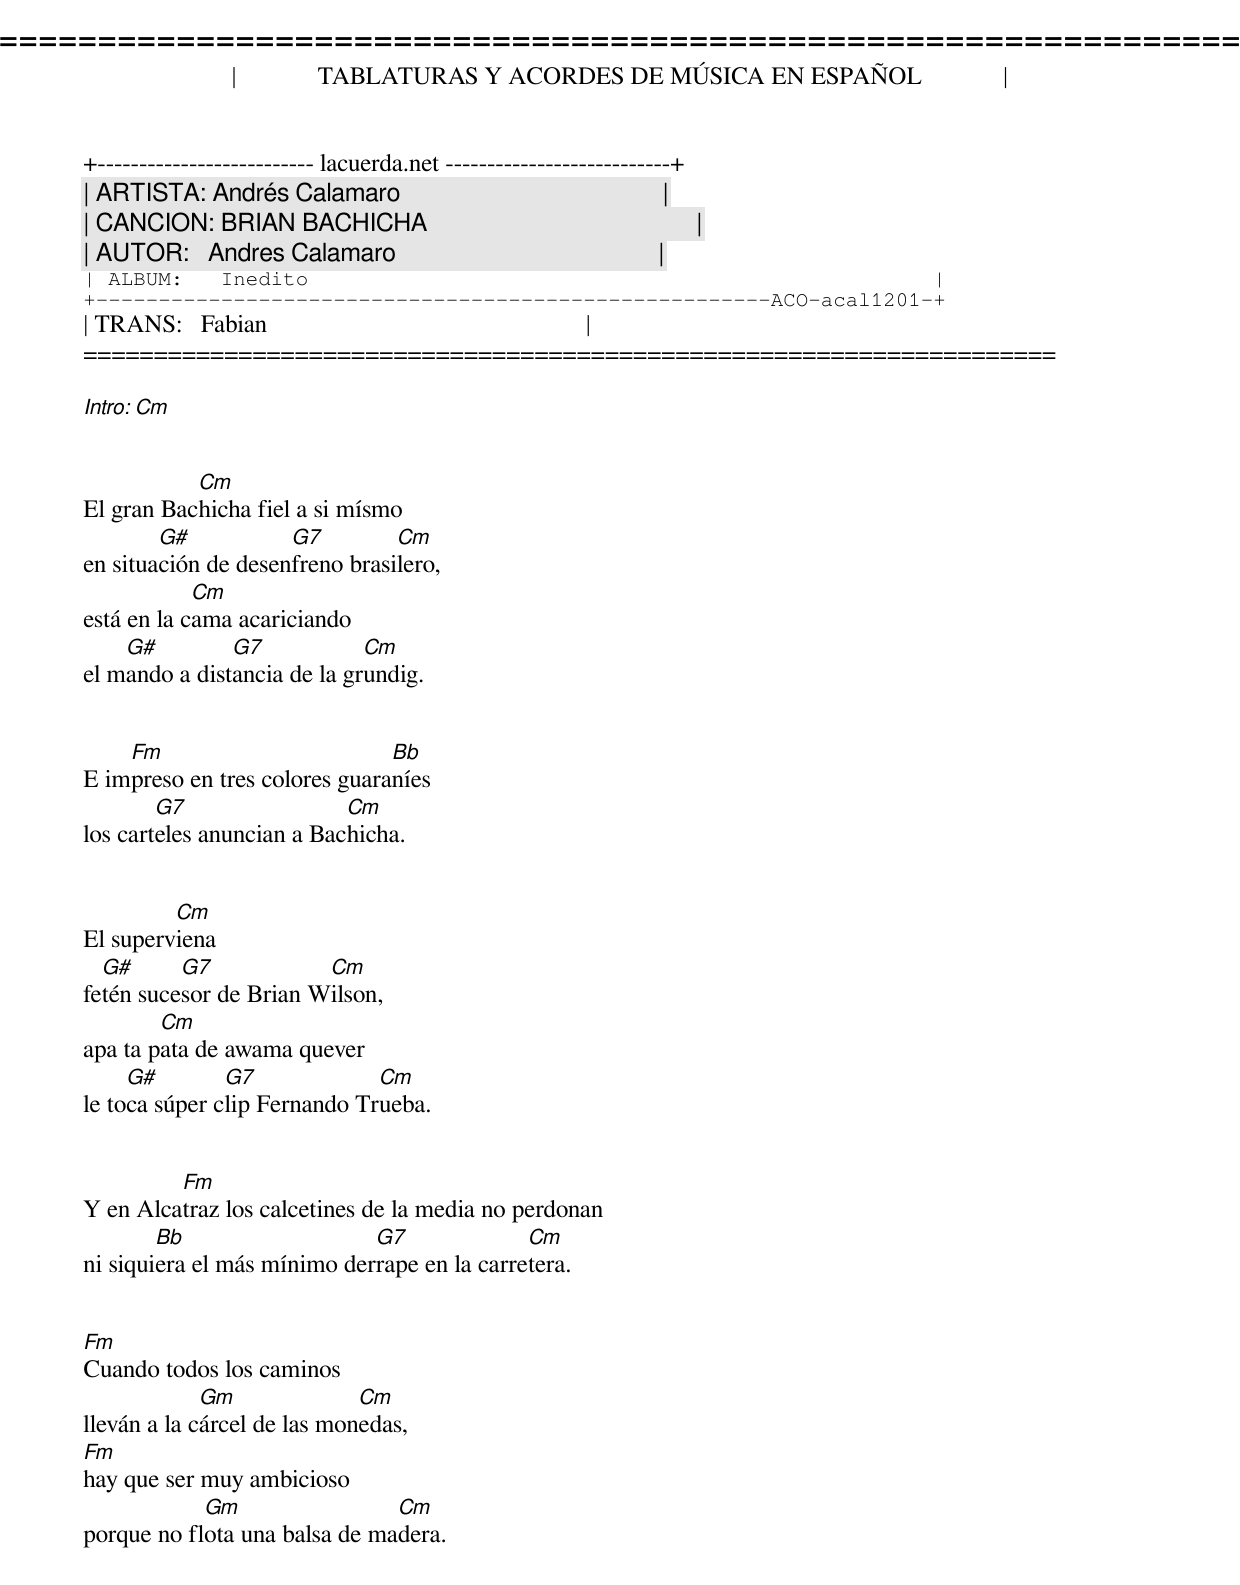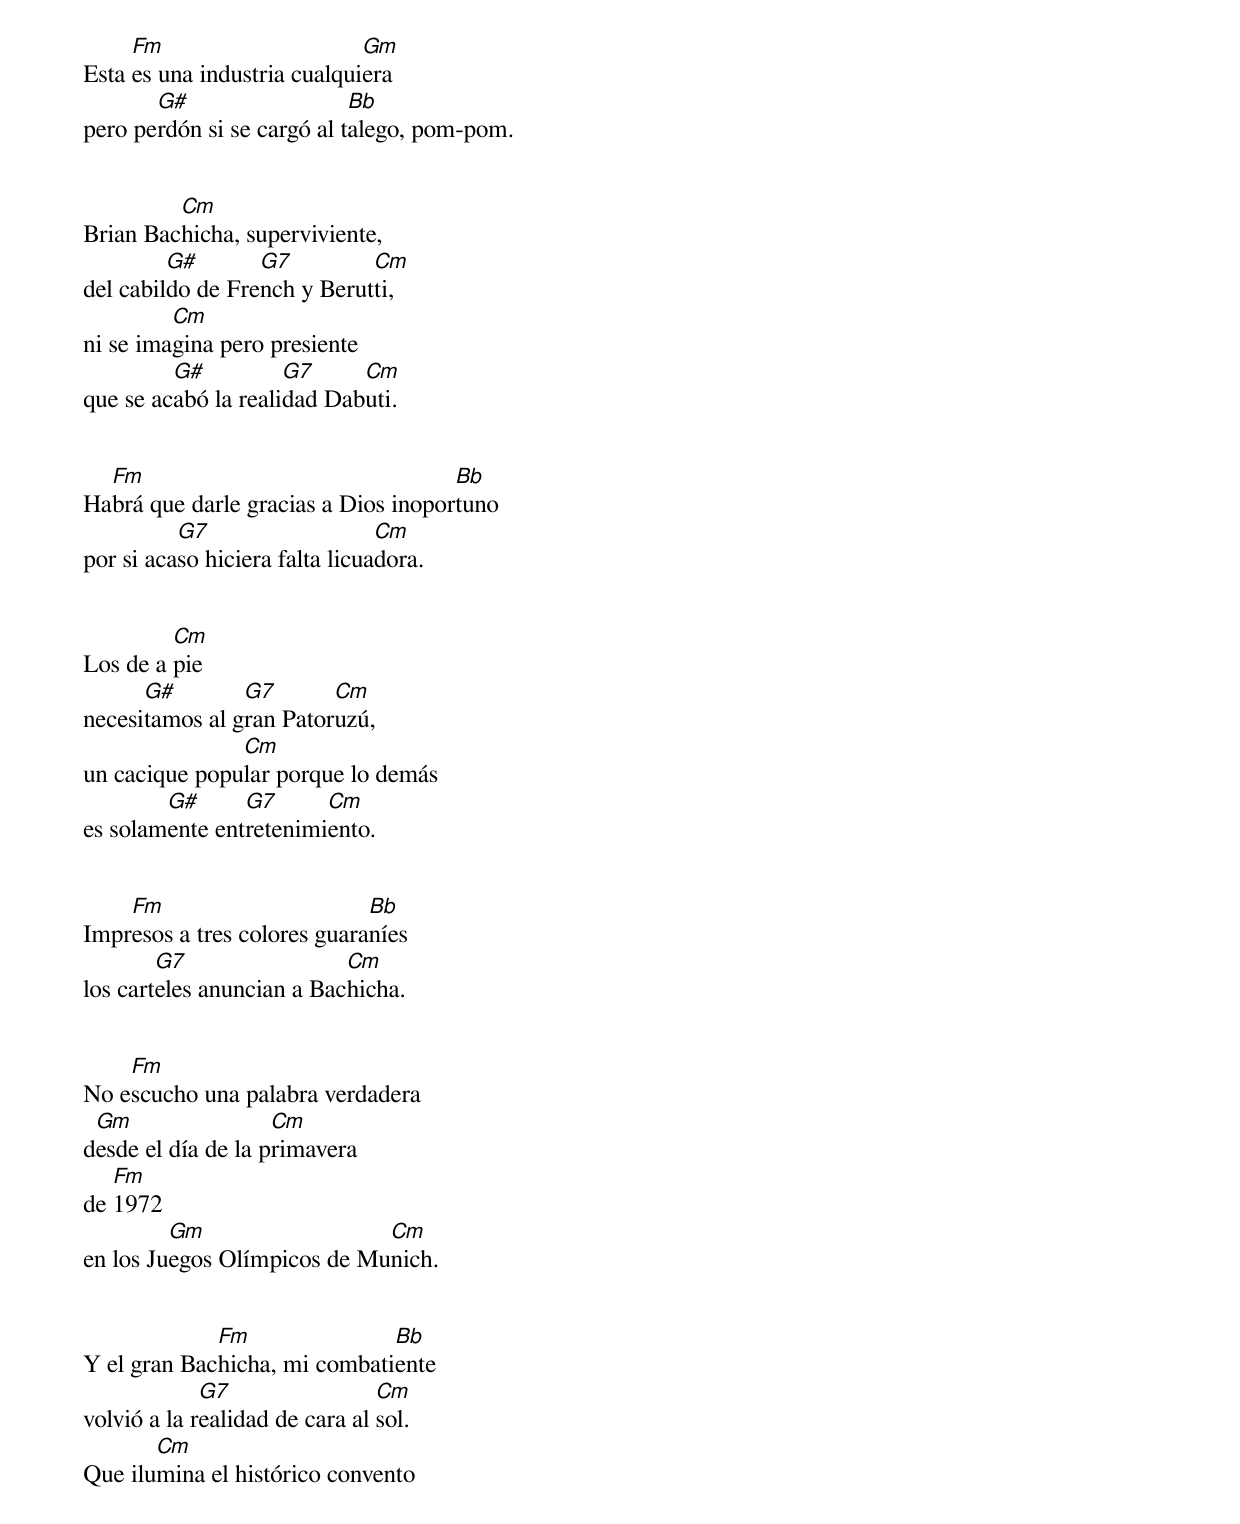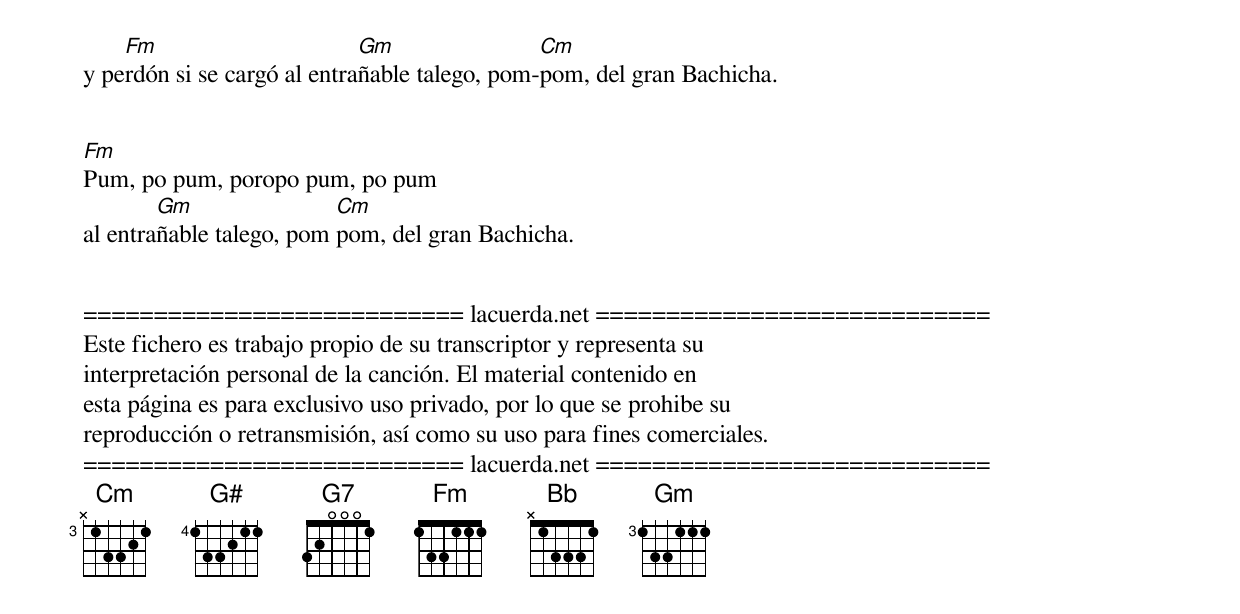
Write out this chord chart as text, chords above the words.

=====================================================================
|             TABLATURAS Y ACORDES DE MÚSICA EN ESPAÑOL             |
+-------------------------- lacuerda.net ---------------------------+
| ARTISTA: Andrés Calamaro                                          |
| CANCION: BRIAN BACHICHA                                           |
| AUTOR:   Andres Calamaro                                          |
| ALBUM:   Inedito                                                  |
+------------------------------------------------------ACO-acal1201-+
| TRANS:   Fabian                                                   |
=====================================================================

Intro: Cm


           Cm
El gran Bachicha fiel a si mísmo
        G#           G7         Cm
en situación de desenfreno brasilero,
            Cm
está en la cama acariciando
    G#         G7            Cm
el mando a distancia de la grundig.


    Fm                         Bb
E impreso en tres colores guaraníes
        G7                 Cm
los carteles anuncian a Bachicha.


         Cm
El superviena
  G#      G7            Cm
fetén sucesor de Brian Wilson,
        Cm
apa ta pata de awama quever
     G#        G7             Cm
le toca súper clip Fernando Trueba.


         Fm
Y en Alcatraz los calcetines de la media no perdonan
        Bb                   G7              Cm
ni siquiera el más mínimo derrape en la carretera.


Fm
Cuando todos los caminos
             Gm              Cm
lleván a la cárcel de las monedas,
Fm
hay que ser muy ambicioso
            Gm                 Cm
porque no flota una balsa de madera.


     Fm                      Gm
Esta es una industria cualquiera
       G#                   Bb
pero perdón si se cargó al talego, pom-pom.


         Cm
Brian Bachicha, superviviente,
         G#       G7         Cm
del cabildo de French y Berutti,
         Cm
ni se imagina pero presiente
         G#          G7     Cm
que se acabó la realidad Dabuti.


  Fm                                 Bb
Habrá que darle gracias a Dios inoportuno
          G7                    Cm
por si acaso hiciera falta licuadora.


         Cm
Los de a pie
      G#        G7       Cm
necesitamos al gran Patoruzú,
               Cm
un cacique popular porque lo demás
        G#      G7      Cm
es solamente entretenimiento.


    Fm                       Bb
Impresos a tres colores guaraníes
        G7                 Cm
los carteles anuncian a Bachicha.


    Fm
No escucho una palabra verdadera
 Gm                 Cm
desde el día de la primavera
   Fm
de 1972
         Gm                  Cm
en los Juegos Olímpicos de Munich.


             Fm               Bb
Y el gran Bachicha, mi combatiente
             G7                 Cm
volvió a la realidad de cara al sol.
       Cm
Que ilumina el histórico convento
    Fm                       Gm                Cm
y perdón si se cargó al entrañable talego, pom-pom, del gran Bachicha.


Fm
Pum, po pum, poropo pum, po pum
        Gm                Cm
al entrañable talego, pom pom, del gran Bachicha.


=========================== lacuerda.net ============================
Este fichero es trabajo propio de su transcriptor y representa su
interpretación personal de la canción. El material contenido en
esta página es para exclusivo uso privado, por lo que se prohibe su
reproducción o retransmisión, así como su uso para fines comerciales.
=========================== lacuerda.net ============================
